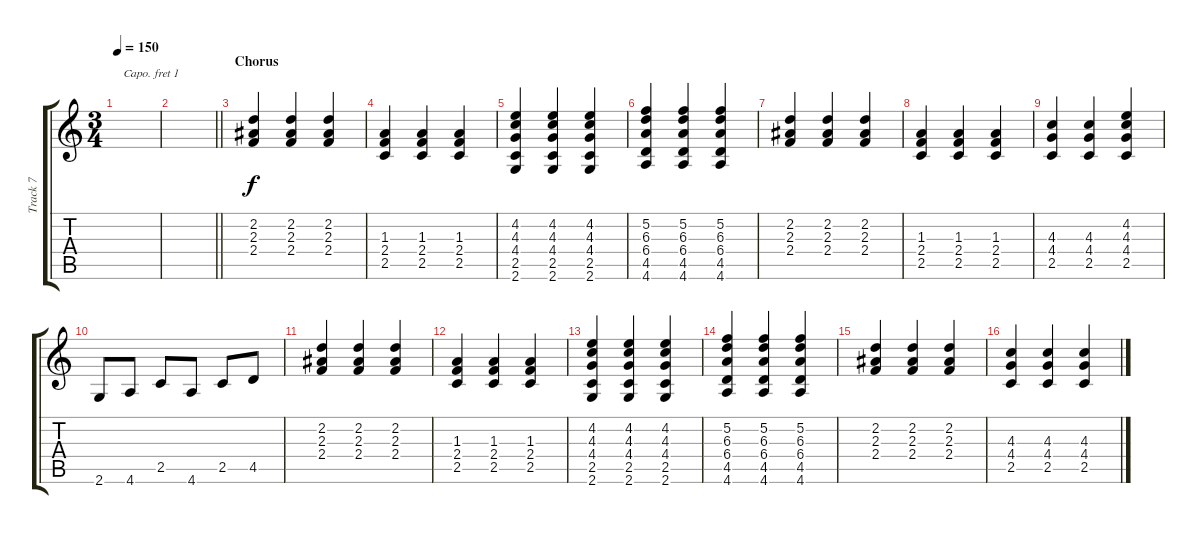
\track ("Track 7" "Track 7") {instrument distortionguitar}
\staff {score tabs}
\capo 1
\tuning (E4 B3 G3 D3 A2 E2) {hide}
\ts (3 4)
\tempo 150
\clef g2
\ks c
|
\barLineRight lightlight
|
\section ("" "Chorus")
(2.2 2.3 2.4).4 (2.2 2.3 2.4).4 (2.2 2.3 2.4).4 |
(1.3 2.4 2.5).4 (1.3 2.4 2.5).4 (1.3 2.4 2.5).4 |
(4.2 4.3 4.4 2.5 2.6).4 (4.2 4.3 4.4 2.5 2.6).4 (4.2 4.3 4.4 2.5 2.6).4 |
(5.2 6.3 6.4 4.5 4.6).4 (5.2 6.3 6.4 4.5 4.6).4 (5.2 6.3 6.4 4.5 4.6).4 |
(2.2 2.3 2.4).4 (2.2 2.3 2.4).4 (2.2 2.3 2.4).4 |
(1.3 2.4 2.5).4 (1.3 2.4 2.5).4 (1.3 2.4 2.5).4 |
(4.3 4.4 2.5).4 (4.3 4.4 2.5).4 (4.2 4.3 4.4 2.5).4 |
2.6.8 4.6.8 2.5.8 4.6.8 2.5.8 4.5.8 |
(2.2 2.3 2.4).4 (2.2 2.3 2.4).4 (2.2 2.3 2.4).4 |
(1.3 2.4 2.5).4 (1.3 2.4 2.5).4 (1.3 2.4 2.5).4 |
(4.2 4.3 4.4 2.5 2.6).4 (4.2 4.3 4.4 2.5 2.6).4 (4.2 4.3 4.4 2.5 2.6).4 |
(5.2 6.3 6.4 4.5 4.6).4 (5.2 6.3 6.4 4.5 4.6).4 (5.2 6.3 6.4 4.5 4.6).4 |
(2.2 2.3 2.4).4 (2.2 2.3 2.4).4 (2.2 2.3 2.4).4 |
(4.3 4.4 2.5).4 (4.3 4.4 2.5).4 (4.3 4.4 2.5).4
